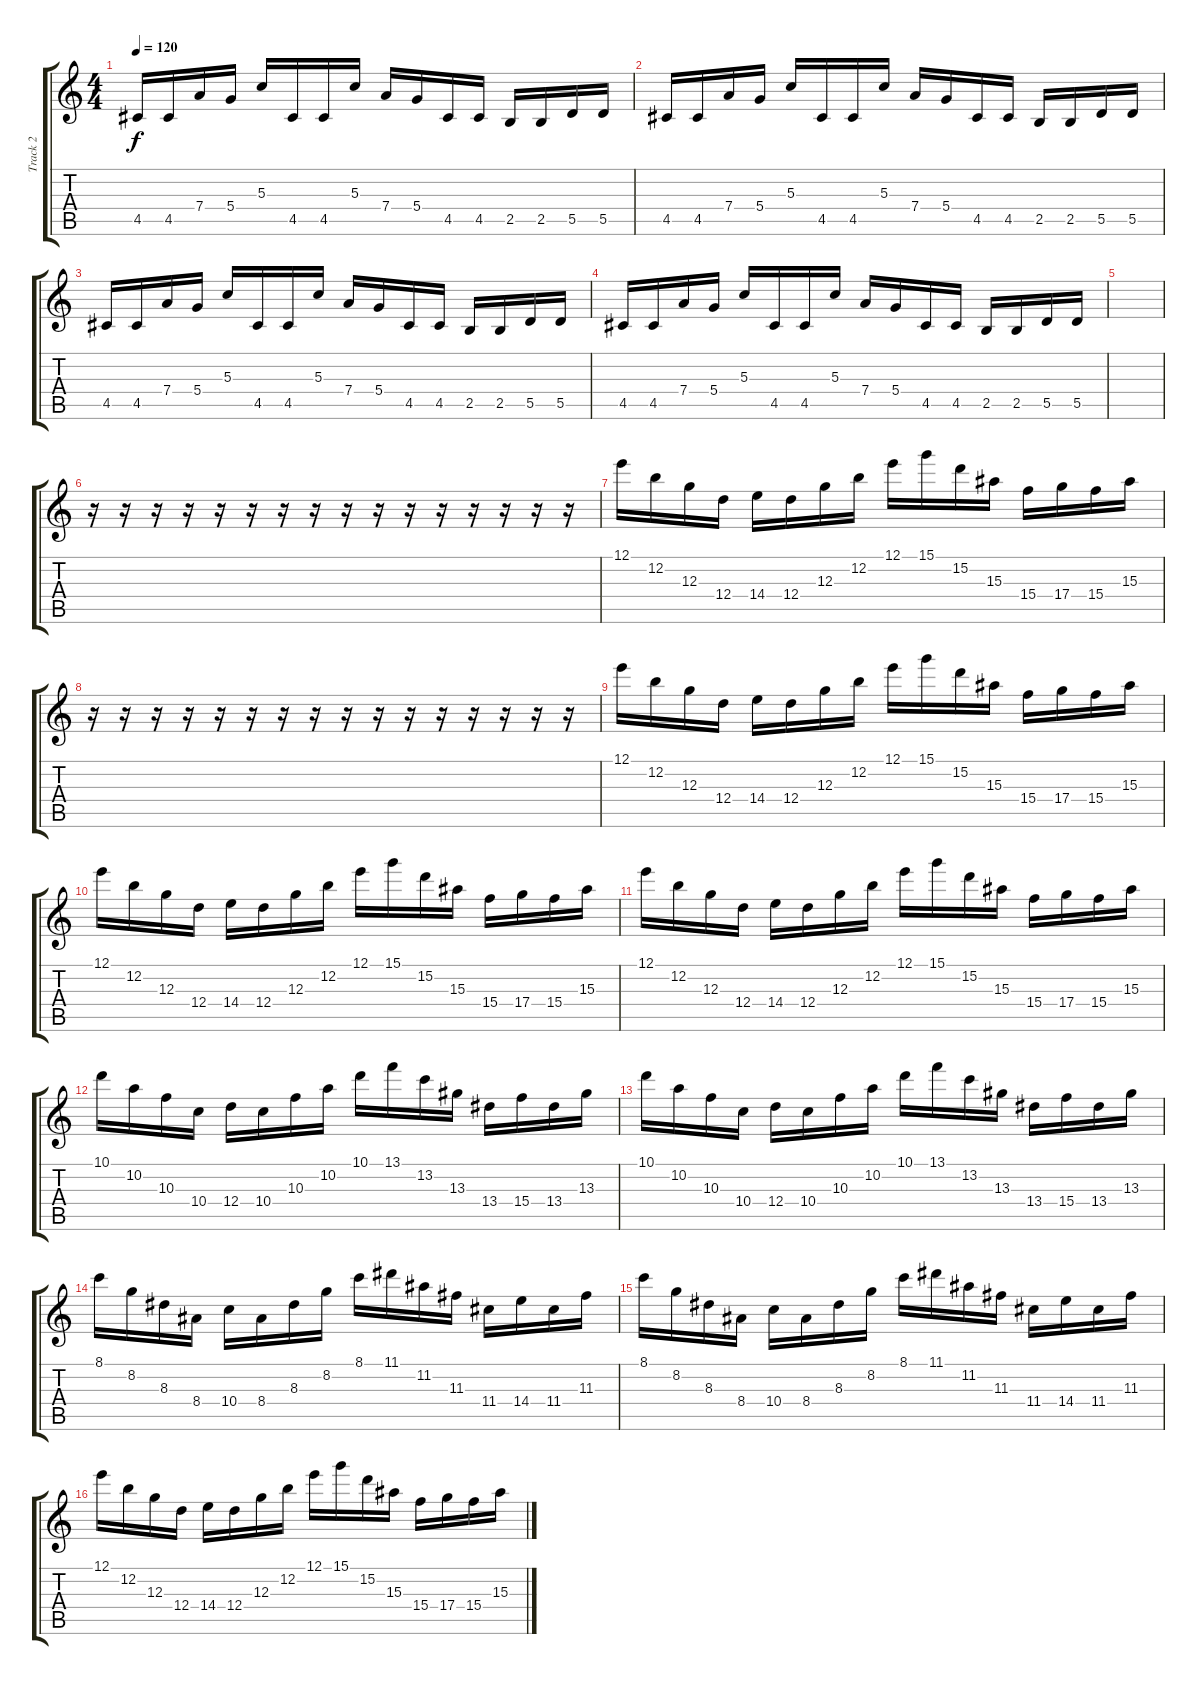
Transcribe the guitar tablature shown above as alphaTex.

\track ("Track 2" "Track 2") {instrument distortionguitar}
\staff {score tabs}
\tuning (E4 B3 G3 D3 A2 E2) {hide}
\ts (4 4)
\tempo 120
\clef g2
\ks c
4.5.16{dy f} 4.5.16 7.4.16 5.4.16 5.3.16 4.5.16 4.5.16 5.3.16 7.4.16 5.4.16 4.5.16 4.5.16 2.5.16 2.5.16 5.5.16 5.5.16 |
4.5.16 4.5.16 7.4.16 5.4.16 5.3.16 4.5.16 4.5.16 5.3.16 7.4.16 5.4.16 4.5.16 4.5.16 2.5.16 2.5.16 5.5.16 5.5.16 |
4.5.16 4.5.16 7.4.16 5.4.16 5.3.16 4.5.16 4.5.16 5.3.16 7.4.16 5.4.16 4.5.16 4.5.16 2.5.16 2.5.16 5.5.16 5.5.16 |
4.5.16 4.5.16 7.4.16 5.4.16 5.3.16 4.5.16 4.5.16 5.3.16 7.4.16 5.4.16 4.5.16 4.5.16 2.5.16 2.5.16 5.5.16 5.5.16 |
|
r.16 r.16 r.16 r.16 r.16 r.16 r.16 r.16 r.16 r.16 r.16 r.16 r.16 r.16 r.16 r.16 |
12.1.16 12.2.16 12.3.16 12.4.16 14.4.16 12.4.16 12.3.16 12.2.16 12.1.16 15.1.16 15.2.16 15.3.16 15.4.16 17.4.16 15.4.16 15.3.16 |
r.16 r.16 r.16 r.16 r.16 r.16 r.16 r.16 r.16 r.16 r.16 r.16 r.16 r.16 r.16 r.16 |
12.1.16 12.2.16 12.3.16 12.4.16 14.4.16 12.4.16 12.3.16 12.2.16 12.1.16 15.1.16 15.2.16 15.3.16 15.4.16 17.4.16 15.4.16 15.3.16 |
12.1.16 12.2.16 12.3.16 12.4.16 14.4.16 12.4.16 12.3.16 12.2.16 12.1.16 15.1.16 15.2.16 15.3.16 15.4.16 17.4.16 15.4.16 15.3.16 |
12.1.16 12.2.16 12.3.16 12.4.16 14.4.16 12.4.16 12.3.16 12.2.16 12.1.16 15.1.16 15.2.16 15.3.16 15.4.16 17.4.16 15.4.16 15.3.16 |
10.1.16 10.2.16 10.3.16 10.4.16 12.4.16 10.4.16 10.3.16 10.2.16 10.1.16 13.1.16 13.2.16 13.3.16 13.4.16 15.4.16 13.4.16 13.3.16 |
10.1.16 10.2.16 10.3.16 10.4.16 12.4.16 10.4.16 10.3.16 10.2.16 10.1.16 13.1.16 13.2.16 13.3.16 13.4.16 15.4.16 13.4.16 13.3.16 |
8.1.16 8.2.16 8.3.16 8.4.16 10.4.16 8.4.16 8.3.16 8.2.16 8.1.16 11.1.16 11.2.16 11.3.16 11.4.16 14.4.16 11.4.16 11.3.16 |
8.1.16 8.2.16 8.3.16 8.4.16 10.4.16 8.4.16 8.3.16 8.2.16 8.1.16 11.1.16 11.2.16 11.3.16 11.4.16 14.4.16 11.4.16 11.3.16 |
12.1.16 12.2.16 12.3.16 12.4.16 14.4.16 12.4.16 12.3.16 12.2.16 12.1.16 15.1.16 15.2.16 15.3.16 15.4.16 17.4.16 15.4.16 15.3.16
